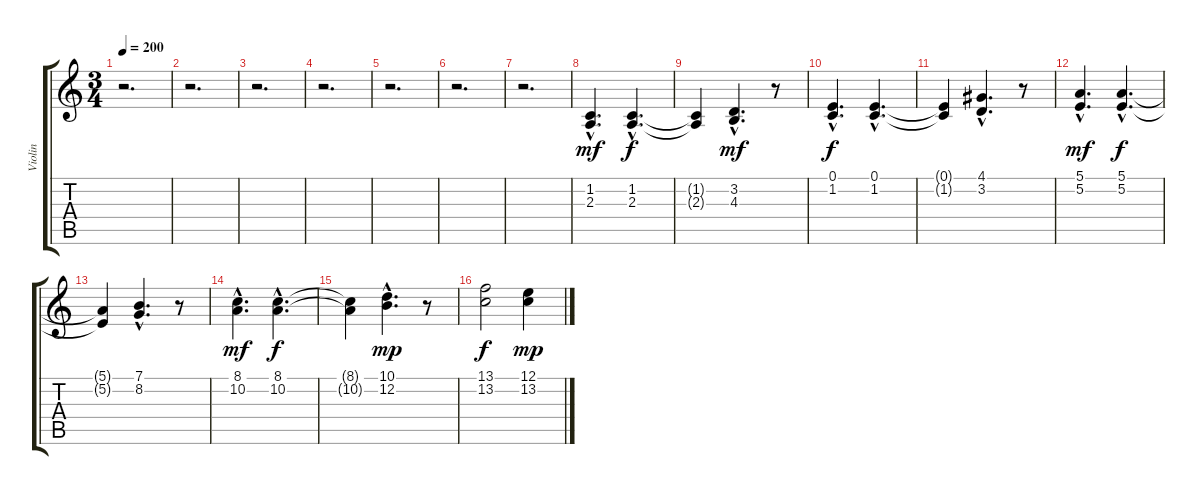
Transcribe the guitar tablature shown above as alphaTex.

\track ("Violin" "Violin") {instrument stringensemble1}
\staff {score tabs}
\tuning (E4 B3 G3 D3 A2 E2) {hide}
\ts (3 4)
\tempo 200
\clef g2
\ks c
r.2{d dy mf} |
r.2{d} |
r.2{d} |
r.2{d} |
r.2{d} |
r.2{d} |
r.2{d} |
(1.2{hac} 2.3{hac}).4{d} (1.2{hac} 2.3{hac}).4{d dy f} |
(1.2{t} 2.3{t}).4 (3.2{hac} 4.3{hac}).4{d dy mf} r.8 |
(0.1{hac} 1.2{hac}).4{d dy f} (0.1{hac} 1.2{hac}).4{d} |
(0.1{t} 1.2{t}).4 (4.1{hac} 3.2{hac}).4{d} r.8 |
(5.1{hac} 5.2{hac}).4{d dy mf} (5.1{hac} 5.2{hac}).4{d dy f} |
(5.1{t} 5.2{t}).4 (7.1{hac} 8.2{hac}).4{d} r.8 |
(8.1{hac} 10.2{hac}).4{d dy mf} (8.1{hac} 10.2{hac}).4{d dy f} |
(8.1{t} 10.2{t}).4 (10.1{hac} 12.2{hac}).4{d dy mp} r.8 |
(13.1 13.2).2{dy f} (12.1 13.2).4{dy mp}
